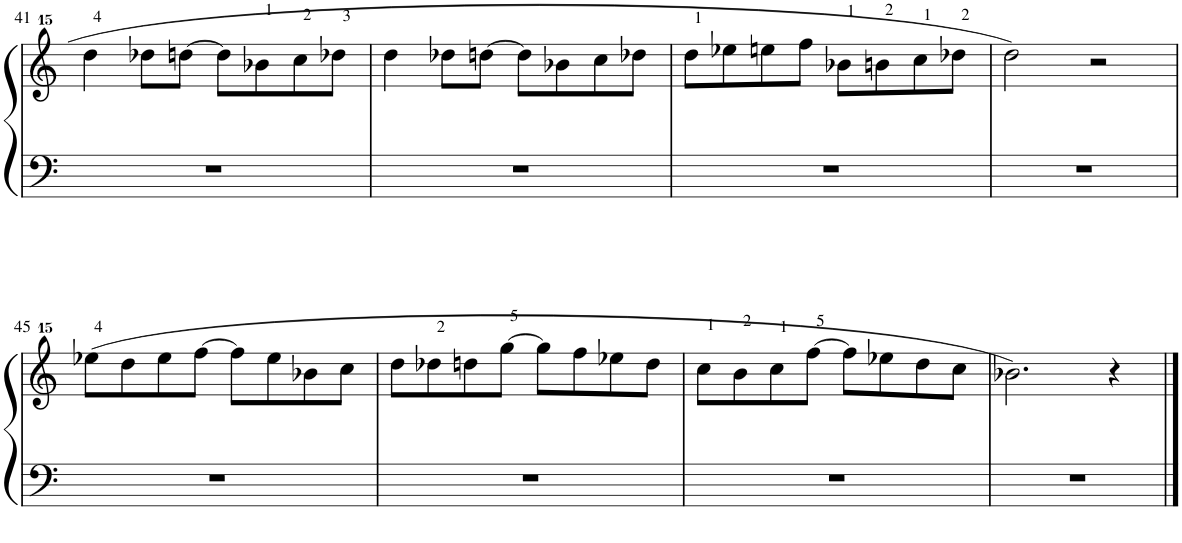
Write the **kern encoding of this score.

**kern	**kern
*part1	*part1
*staff2	*staff1
*I"Piano	*
*I'Pno.	*
!!LO:PB:g=z
*clefF4	*clefG^^2
*k[]	*k[]
*M4/4	*M4/4
=41	=41
1r	4dddd\
.	8dddd-X\L
.	[8ddddn\J
.	8dddd\L]
.	8bbb-X\
.	8cccc\
.	8dddd-X\J
=42	=42
1r	4dddd\
.	8dddd-X\L
.	[8ddddn\J
.	8dddd\L]
.	8bbb-X\
.	8cccc\
.	8dddd-X\J
=43	=43
1r	8dddd\L
.	8eeee-X\
.	8eeeen\
.	8ffff\J
.	8bbb-X\L
.	8bbbn\
.	8cccc\
.	8dddd-X\J
=44	=44
1r	2dddd\
.	2r
!!LO:LB:g=z
=45	=45
1r	(8eeee-X\L
.	8dddd\
.	8eeee-\
.	[8ffff\J
.	8ffff\L]
.	8eeee-\
.	8bbb-X\
.	8cccc\J
=46	=46
1r	8dddd\L
.	8dddd-X\
.	8ddddn\
.	[8gggg\J
.	8gggg\L]
.	8ffff\
.	8eeee-X\
.	8dddd\J
=47	=47
1r	8cccc\L
.	8bbb\
.	8cccc\
.	[8ffff\J
.	8ffff\L]
.	8eeee-X\
.	8dddd\
.	8cccc\J
=48	=48
1r	2.bbb-X\)
.	4r
==	==
*-	*-
